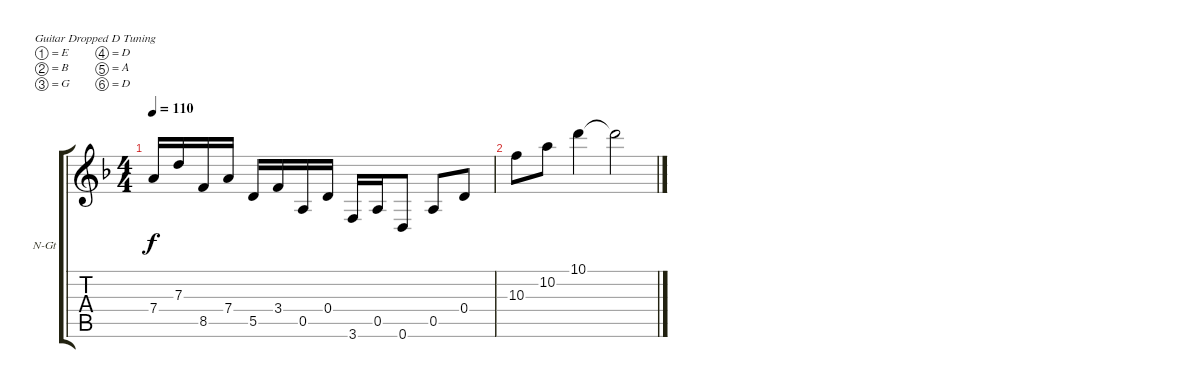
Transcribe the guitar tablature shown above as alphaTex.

\bracketExtendMode groupsimilarinstruments
\firstSystemTrackNameOrientation horizontal
\otherSystemsTrackNameOrientation horizontal
\track ("David Russell" "N-Gt") {instrument acousticguitarnylon}
\staff {score tabs}
\tuning (E4 B3 G3 D3 A2 D2)
\ts (4 4)
\tempo 110
\clef g2
\ks f
7.4.16{dy f} 7.3.16 8.5.16 7.4.16 5.5.16 3.4.16 0.5.16 0.4.16 3.6.16 0.5.16 0.6.8{beam split} 0.5.8{beam merge} 0.4.8 |
10.3.8 10.2.8 10.1.4 10.1{t}.2
